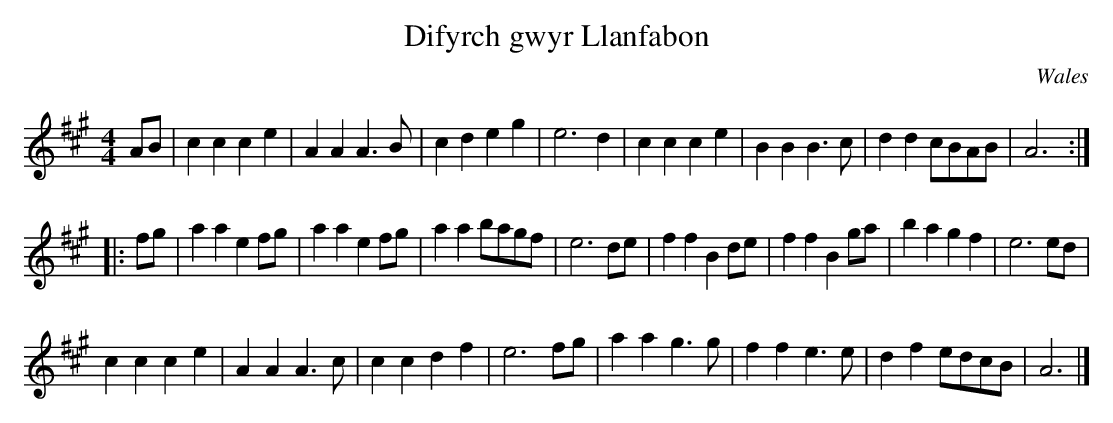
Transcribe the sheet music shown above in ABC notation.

X:1
T:Difyrch gwyr Llanfabon
M:4/4
O:Wales
K:A major
AB |\
c2c2 c2e2|A2A2 A3B|c2d2 e2g2|e6 d2|\
c2c2 c2e2|B2B2 B3c|d2d2 cBAB|A6:|
|:fg|\
a2a2 e2fg|a2a2 e2fg|a2a2 bagf|e6 de|\
f2f2 B2de|f2f2 B2ga|b2a2 g2f2|e6 ed|
c2c2 c2e2|A2A2 A3c|c2c2 d2f2|e6 fg|\
a2a2 g3g|f2f2 e3e|d2f2 edcB|A6|]
